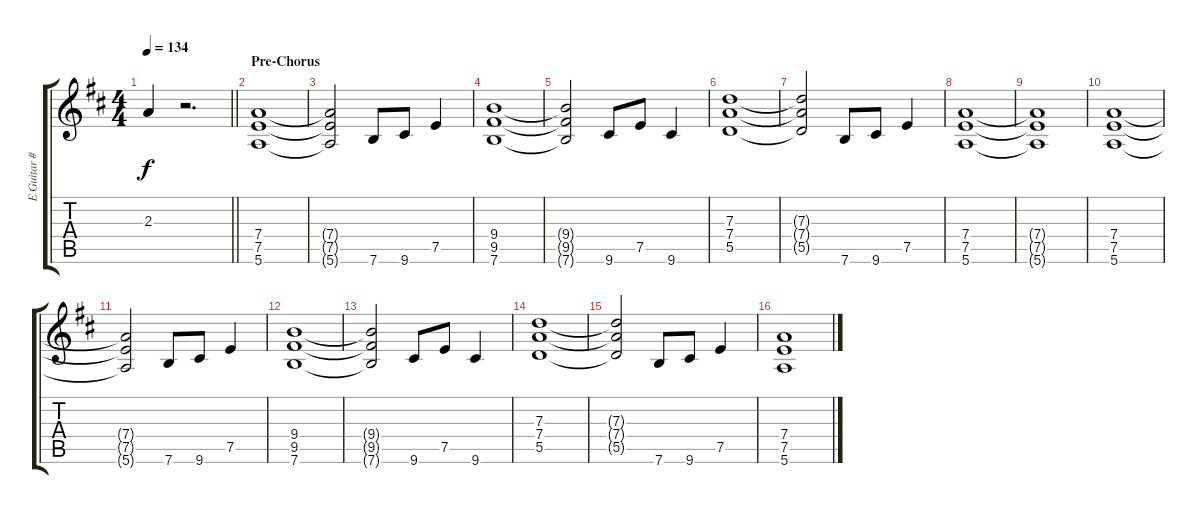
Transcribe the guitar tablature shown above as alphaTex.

\track ("E Guitar #2" "E Guitar #") {instrument electricguitarjazz}
\staff {score tabs}
\tuning (E4 B3 G3 D3 A2 E2) {hide}
\ts (4 4)
\tempo 134
\clef g2
\barLineRight lightlight
\ks d
2.3{t}.4{dy f} r.2{d} |
\section ("" "Pre-Chorus")
(7.4 7.5 5.6).1 |
(7.4{t} 7.5{t} 5.6{t}).2 7.6.8 9.6.8 7.5.4 |
(9.4 9.5 7.6).1 |
(9.4{t} 9.5{t} 7.6{t}).2 9.6.8 7.5.8 9.6.4 |
(7.3 7.4 5.5).1 |
(7.3{t} 7.4{t} 5.5{t}).2 7.6.8 9.6.8 7.5.4 |
(7.4 7.5 5.6).1 |
(7.4{t} 7.5{t} 5.6{t}).1 |
(7.4 7.5 5.6).1 |
(7.4{t} 7.5{t} 5.6{t}).2 7.6.8 9.6.8 7.5.4 |
(9.4 9.5 7.6).1 |
(9.4{t} 9.5{t} 7.6{t}).2 9.6.8 7.5.8 9.6.4 |
(7.3 7.4 5.5).1 |
(7.3{t} 7.4{t} 5.5{t}).2 7.6.8 9.6.8 7.5.4 |
(7.4 7.5 5.6).1
